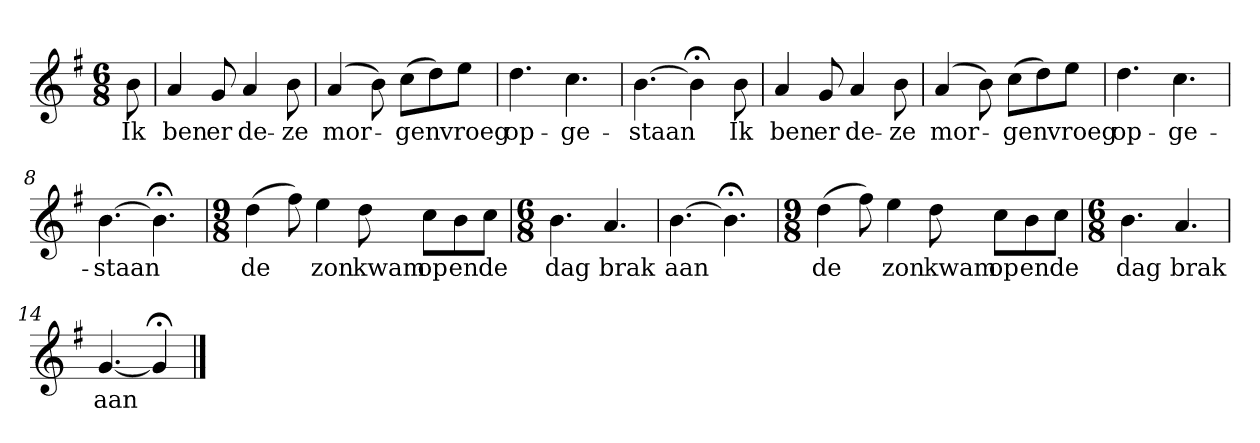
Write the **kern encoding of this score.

**kern	**text
*part1	*part1
*staff1	*staff1
*k[f#]	*
*G:	*
*M6/8	*
*MM120	*
=	=
8b	Ik
=1	=1
4a	ben
8g	er
4a	de-
8b	-ze
=2	=2
(4a	mor-
8b)	.
(8ccL	-gen
8dd)	.
8eeJ	vroeg
=3	=3
4.dd	op-
4.cc	-ge-
=4	=4
[4.b	-staan
4b;<]	.
8b	Ik
=5	=5
4a	ben
8g	er
4a	de-
8b	-ze
=6	=6
(4a	mor-
8b)	.
(8ccL	-gen
8dd)	.
8eeJ	vroeg
=7	=7
4.dd	op-
4.cc	-ge-
=8	=8
[4.b	-staan
4.b;<]	.
=9	=9
*M9/8	*
(4dd	de
8ff#)	.
4ee	zon
8dd	kwam
8ccL	op
8b	en
8ccJ	de
=10	=10
*M6/8	*
4.b	dag
4.a	brak
=11	=11
[4.b	aan
4.b;<]	.
=12	=12
*M9/8	*
(4dd	de
8ff#)	.
4ee	zon
8dd	kwam
8ccL	op
8b	en
8ccJ	de
=13	=13
*M6/8	*
4.b	dag
4.a	brak
=14	=14
[4.g	aan
4g;<]	.
==	==
*-	*-
